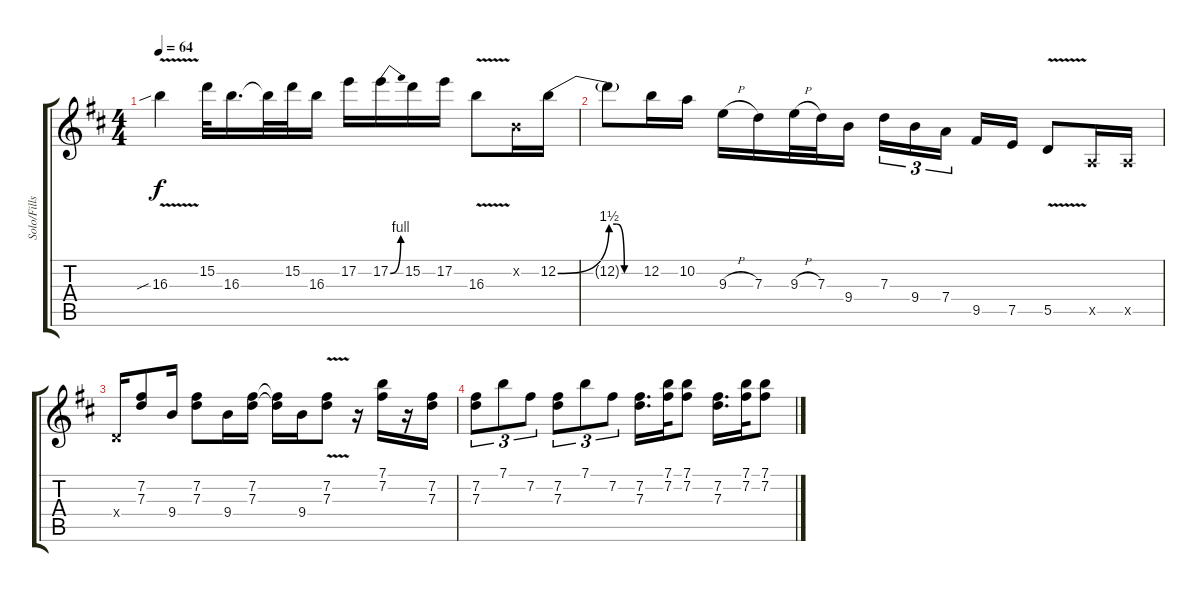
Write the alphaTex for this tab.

\track ("Solo/Fills" "Solo/Fills") {instrument distortionguitar}
\staff {score tabs}
\tuning (E4 B3 G3 D3 A2 E2) {hide}
\ts (4 4)
\tempo 64
\clef g2
\ks d
16.3{v sib}.4{dy f} 15.2.32 16.3.16{d} 16.3{t}.32 15.2.32 16.3.16 17.2.16 17.2{be (bend 0 0 60 4)}.16 15.2.16 17.2.16 16.3{v}.8 0.2{x}.16 12.2{be (bend 0 0 60 6)}.16 |
12.2{be (custom 0 6 15 6 30 0 60 0) t}.8{volume 14} 12.2.16 10.2.16 9.3{h}.16 7.3.16 9.3{h}.32 7.3.32 9.4.16 7.3.16{tu (3 2)} 9.4.16{tu (3 2)} 7.4.16{tu (3 2)} 9.5.16 7.5.16 5.5{v}.8 0.5{x}.16 0.5{x}.16 |
0.4{x}.16 (7.2 7.3).8 9.4.16 (7.2 7.3).8 9.4.16 (7.2 7.3).16 (7.2{t} 7.3{t}).16 9.4.16 (7.2{v} 7.3{v}).8 r.16 (7.1 7.2).16 r.16{volume 8} (7.2 7.3).16 |
(7.2 7.3).8{tu (3 2) volume 14} 7.1.8{tu (3 2) volume 8} 7.2.8{tu (3 2)} (7.2 7.3).8{tu (3 2) volume 5} 7.1.8{tu (3 2)} 7.2.8{tu (3 2)} (7.2 7.3).16{d volume 3} (7.1 7.2).32 (7.1 7.2).8 (7.2 7.3).16{d} (7.1 7.2).32 (7.1 7.2).8{volume 0}
